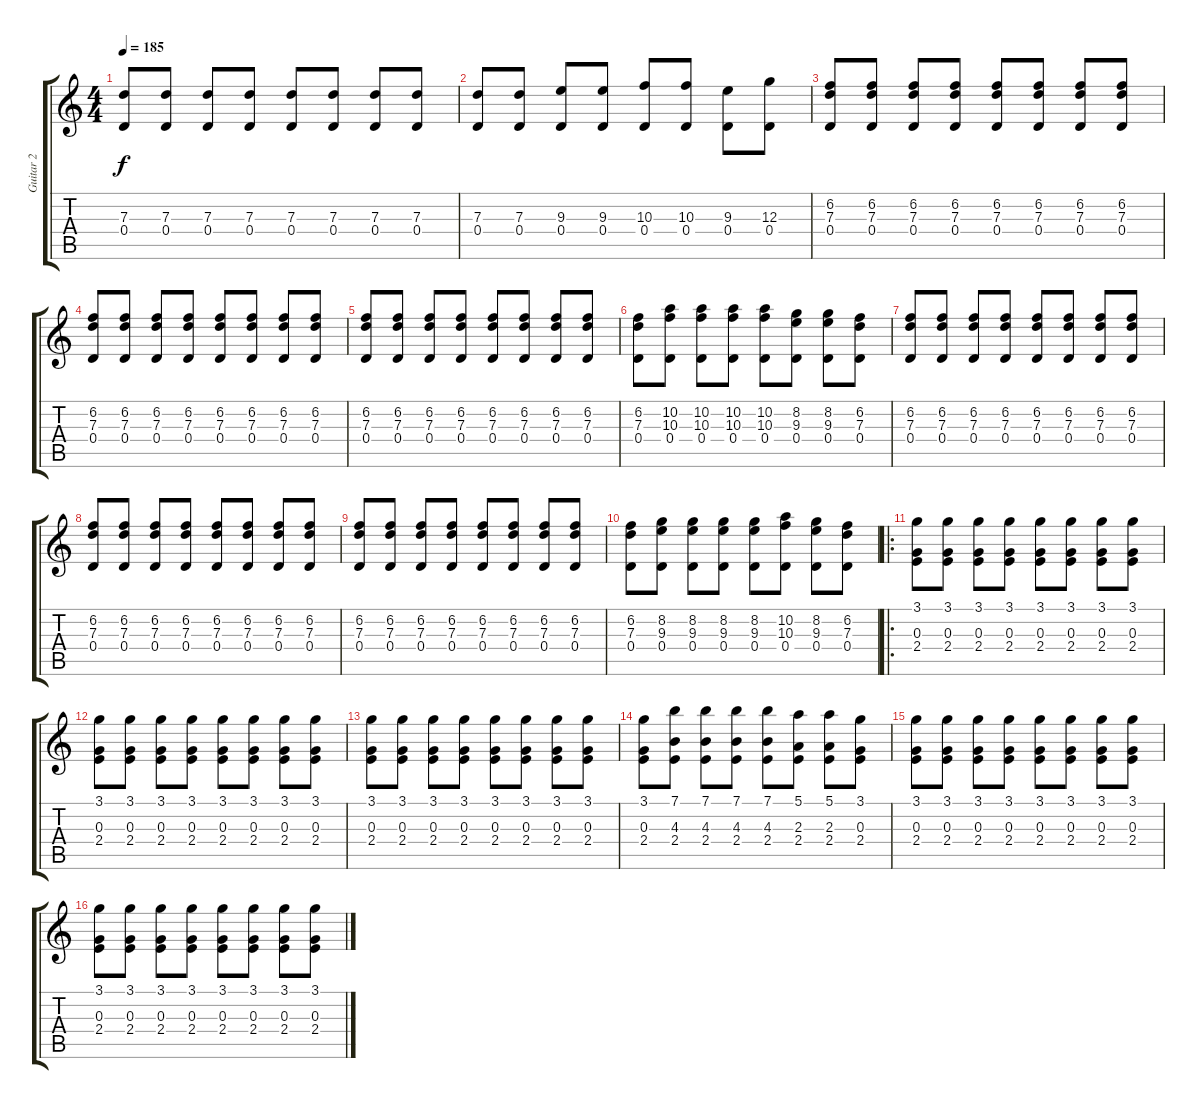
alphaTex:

\track ("Guitar 2" "Guitar 2") {instrument distortionguitar}
\staff {score tabs}
\tuning (E4 B3 G3 D3 A2 D2) {hide}
\ts (4 4)
\tempo 185
\clef g2
\ks c
(7.3 0.4).8{dy f} (7.3 0.4).8 (7.3 0.4).8 (7.3 0.4).8 (7.3 0.4).8 (7.3 0.4).8 (7.3 0.4).8 (7.3 0.4).8 |
(7.3 0.4).8 (7.3 0.4).8 (9.3 0.4).8 (9.3 0.4).8 (10.3 0.4).8 (10.3 0.4).8 (9.3 0.4).8 (12.3 0.4).8 |
(6.2 7.3 0.4).8 (6.2 7.3 0.4).8 (6.2 7.3 0.4).8 (6.2 7.3 0.4).8 (6.2 7.3 0.4).8 (6.2 7.3 0.4).8 (6.2 7.3 0.4).8 (6.2 7.3 0.4).8 |
(6.2 7.3 0.4).8 (6.2 7.3 0.4).8 (6.2 7.3 0.4).8 (6.2 7.3 0.4).8 (6.2 7.3 0.4).8 (6.2 7.3 0.4).8 (6.2 7.3 0.4).8 (6.2 7.3 0.4).8 |
(6.2 7.3 0.4).8 (6.2 7.3 0.4).8 (6.2 7.3 0.4).8 (6.2 7.3 0.4).8 (6.2 7.3 0.4).8 (6.2 7.3 0.4).8 (6.2 7.3 0.4).8 (6.2 7.3 0.4).8 |
(6.2 7.3 0.4).8 (10.2 10.3 0.4).8 (10.2 10.3 0.4).8 (10.2 10.3 0.4).8 (10.2 10.3 0.4).8 (8.2 9.3 0.4).8 (8.2 9.3 0.4).8 (6.2 7.3 0.4).8 |
(6.2 7.3 0.4).8 (6.2 7.3 0.4).8 (6.2 7.3 0.4).8 (6.2 7.3 0.4).8 (6.2 7.3 0.4).8 (6.2 7.3 0.4).8 (6.2 7.3 0.4).8 (6.2 7.3 0.4).8 |
(6.2 7.3 0.4).8 (6.2 7.3 0.4).8 (6.2 7.3 0.4).8 (6.2 7.3 0.4).8 (6.2 7.3 0.4).8 (6.2 7.3 0.4).8 (6.2 7.3 0.4).8 (6.2 7.3 0.4).8 |
(6.2 7.3 0.4).8 (6.2 7.3 0.4).8 (6.2 7.3 0.4).8 (6.2 7.3 0.4).8 (6.2 7.3 0.4).8 (6.2 7.3 0.4).8 (6.2 7.3 0.4).8 (6.2 7.3 0.4).8 |
(6.2 7.3 0.4).8 (8.2 9.3 0.4).8 (8.2 9.3 0.4).8 (8.2 9.3 0.4).8 (8.2 9.3 0.4).8 (10.2 10.3 0.4).8 (8.2 9.3 0.4).8 (6.2 7.3 0.4).8 |
\ro
(3.1 0.3 2.4).8 (3.1 0.3 2.4).8 (3.1 0.3 2.4).8 (3.1 0.3 2.4).8 (3.1 0.3 2.4).8 (3.1 0.3 2.4).8 (3.1 0.3 2.4).8 (3.1 0.3 2.4).8 |
(3.1 0.3 2.4).8 (3.1 0.3 2.4).8 (3.1 0.3 2.4).8 (3.1 0.3 2.4).8 (3.1 0.3 2.4).8 (3.1 0.3 2.4).8 (3.1 0.3 2.4).8 (3.1 0.3 2.4).8 |
(3.1 0.3 2.4).8 (3.1 0.3 2.4).8 (3.1 0.3 2.4).8 (3.1 0.3 2.4).8 (3.1 0.3 2.4).8 (3.1 0.3 2.4).8 (3.1 0.3 2.4).8 (3.1 0.3 2.4).8 |
(3.1 0.3 2.4).8 (7.1 4.3 2.4).8 (7.1 4.3 2.4).8 (7.1 4.3 2.4).8 (7.1 4.3 2.4).8 (5.1 2.3 2.4).8 (5.1 2.3 2.4).8 (3.1 0.3 2.4).8 |
(3.1 0.3 2.4).8 (3.1 0.3 2.4).8 (3.1 0.3 2.4).8 (3.1 0.3 2.4).8 (3.1 0.3 2.4).8 (3.1 0.3 2.4).8 (3.1 0.3 2.4).8 (3.1 0.3 2.4).8 |
(3.1 0.3 2.4).8 (3.1 0.3 2.4).8 (3.1 0.3 2.4).8 (3.1 0.3 2.4).8 (3.1 0.3 2.4).8 (3.1 0.3 2.4).8 (3.1 0.3 2.4).8 (3.1 0.3 2.4).8
